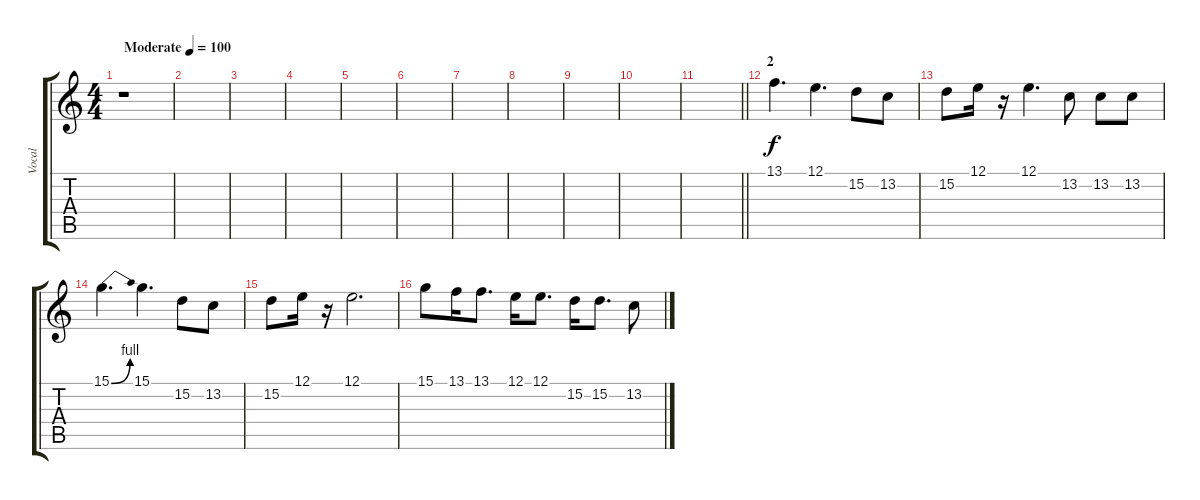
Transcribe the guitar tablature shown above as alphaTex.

\track ("Vocal" "Vocal") {instrument violin}
\staff {score tabs}
\tuning (E4 B3 G3 D3 A2 E2) {hide}
\ts (4 4)
\tempo (100 "Moderate")
\clef g2
\ks c
r.1{dy f instrument violin} |
|
|
|
|
|
|
|
|
|
\barLineRight lightlight
|
\section ("" "2")
13.1.4{d} 12.1.4{d} 15.2.8 13.2.8 |
15.2.8 12.1.16 r.16 12.1.4{d} 13.2.8 13.2.8 13.2.8 |
15.1{be (bend 0 0 60 4)}.4{d} 15.1.4{d} 15.2.8 13.2.8 |
15.2.8 12.1.16 r.16 12.1.2{d} |
15.1.8 13.1.16 13.1.8{d} 12.1.16 12.1.8{d} 15.2.16 15.2.8{d} 13.2.8
